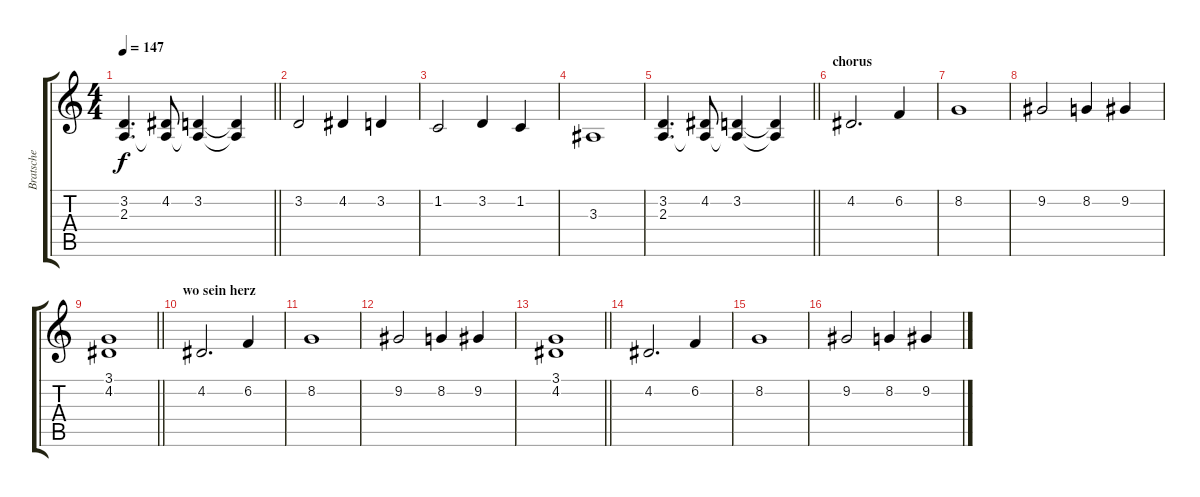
\track ("Bratsche" "Bratsche") {instrument viola}
\staff {score tabs}
\tuning (E4 B3 G3 D3 A2 E2) {hide}
\ts (4 4)
\tempo 147
\clef g2
\barLineRight lightlight
\ks c
(3.2 2.3).4{d dy f} (4.2 2.3{t}).8 (3.2 2.3{t}).4 (3.2{t} 2.3{t}).4 |
3.2.2 4.2.4 3.2.4 |
1.2.2 3.2.4 1.2.4 |
3.3.1 |
\barLineRight lightlight
(3.2 2.3).4{d} (4.2 2.3{t}).8 (3.2 2.3{t}).4 (3.2{t} 2.3{t}).4 |
\section ("" "chorus")
4.2.2{d} 6.2.4 |
8.2.1 |
9.2.2 8.2.4 9.2.4 |
\barLineRight lightlight
(3.1 4.2).1 |
\section ("" "wo sein herz")
4.2.2{d} 6.2.4 |
8.2.1 |
9.2.2 8.2.4 9.2.4 |
\barLineRight lightlight
(3.1 4.2).1 |
4.2.2{d} 6.2.4 |
8.2.1 |
9.2.2 8.2.4 9.2.4
